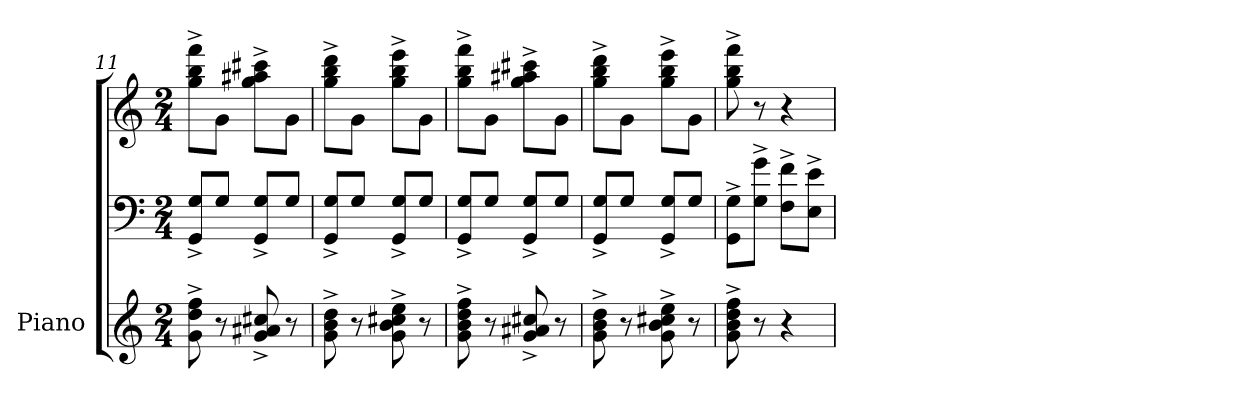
**kern	**kern	**kern
*part1	*part1	*part1
*staff3	*staff2	*staff1
*I"Piano	*	*
*I'Pno.	*	*
!!LO:LB:g=z
*clefG2	*clefF4	*clefG2
*k[]	*k[]	*k[]
*M2/4	*M2/4	*M2/4
=11	=11	=11
8g\^ 8dd\^ 8ff\^	8GG/^ 8G/^L	8gg\^ 8bb\^ 8fff\^L
8r	8G/J	8g\J
8g/^ 8a#X/^ 8cc#X/^	8GG/^ 8G/^L	8gg\^ 8aa#X\^ 8ccc#X\^L
8r	8G/J	8g\J
=12	=12	=12
8g\^ 8b\^ 8dd\^	8GG/^ 8G/^L	8gg\^ 8bb\^ 8ddd\^L
8r	8G/J	8g\J
8g\^ 8b\^ 8cc#X\^ 8ee\^	8GG/^ 8G/^L	8gg\^ 8bb\^ 8eee\^L
8r	8G/J	8g\J
=13	=13	=13
8g\^ 8b\^ 8dd\^ 8ff\^	8GG/^ 8G/^L	8gg\^ 8bb\^ 8fff\^L
8r	8G/J	8g\J
8g/^ 8a#X/^ 8cc#X/^	8GG/^ 8G/^L	8gg\^ 8aa#X\^ 8ccc#X\^L
8r	8G/J	8g\J
=14	=14	=14
8g\^ 8b\^ 8dd\^	8GG/^ 8G/^L	8gg\^ 8bb\^ 8ddd\^L
8r	8G/J	8g\J
8g\^ 8b\^ 8cc#X\^ 8ee\^	8GG/^ 8G/^L	8gg\^ 8bb\^ 8eee\^L
8r	8G/J	8g\J
=15	=15	=15
8g\^ 8b\^ 8dd\^ 8ff\^	8GG\^ 8G\^L	8gg\^ 8bb\^ 8fff\^
8r	8G\^ 8g\^J	8r
4r	8F\^ 8f\^L	4r
.	8E\^ 8e\^J	.
=	=	=
*-	*-	*-
